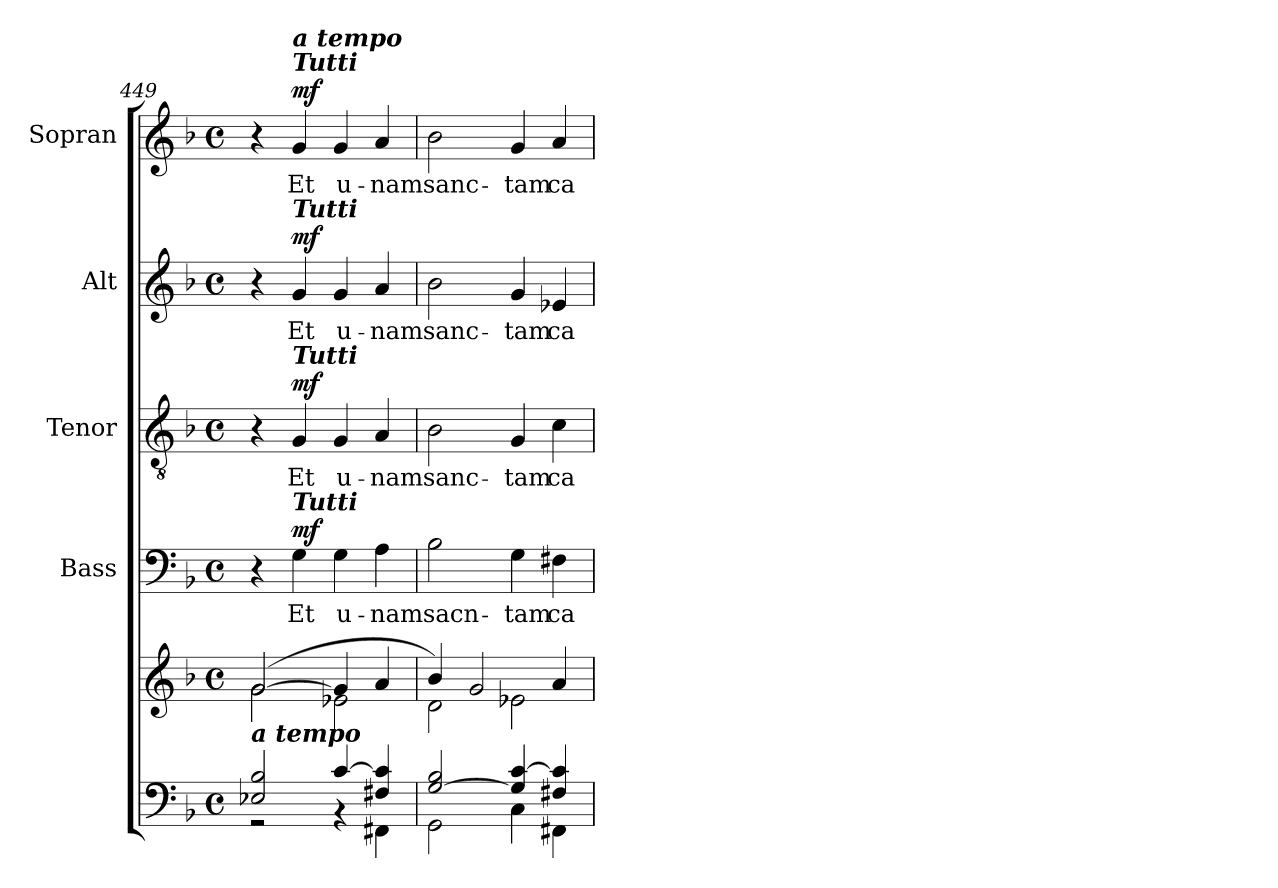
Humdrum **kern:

**kern	**kern	**kern	**text	**dynam	**kern	**text	**dynam	**kern	**text	**dynam	**kern	**text	**dynam
*part5	*part5	*part4	*part4	*part4	*part3	*part3	*part3	*part2	*part2	*part2	*part1	*part1	*part1
*staff6	*staff5	*staff4	*staff4	*staff4	*staff3	*staff3	*staff3	*staff2	*staff2	*staff2	*staff1	*staff1	*staff1
*	*	*I"Bass	*	*	*I"Tenor	*	*	*I"Alt	*	*	*I"Sopran	*	*
*	*	*I'B.	*	*	*I'T.	*	*	*I'A.	*	*	*I'S.	*	*
*clefF4	*clefG2	*clefF4	*	*	*clefGv2	*	*	*clefG2	*	*	*clefG2	*	*
*k[b-]	*k[b-]	*k[b-]	*	*	*k[b-]	*	*	*k[b-]	*	*	*k[b-]	*	*
*F:	*F:	*F:	*	*	*F:	*	*	*F:	*	*	*F:	*	*
*M4/4	*M4/4	*M4/4	*	*	*M4/4	*	*	*M4/4	*	*	*M4/4	*	*
*met(c)	*met(c)	*met(c)	*	*	*met(c)	*	*	*met(c)	*	*	*met(c)	*	*
=449	=449	=449	=449	=449	=449	=449	=449	=449	=449	=449	=449	=449	=449
*^	*^	*	*	*	*	*	*	*	*	*	*	*	*
!	!	!LO:TX:b:Bi:t=a tempo	!	!	!	!	!	!	!	!	!	!	!	!	!
2E-X/ 2B-/	2rAA	([>2g/	2g\	4r	.	.	4r	.	.	4r	.	.	4r	.	.
!	!	!	!	!	!	!	!	!	!	!	!	!	!LO:TX:a:Bi:t=Tutti	!	!
!	!	!	!	!	!	!	!	!	!	!	!	!	!LO:TX:a:Bi:t=a tempo	!	!
!	!	!	!	!	!	!	!	!	!	!LO:TX:a:Bi:t=Tutti	!	!	!	!	!
!	!	!	!	!	!	!	!LO:TX:a:Bi:t=Tutti	!	!	!	!	!	!	!	!
!	!	!	!	!LO:TX:a:Bi:t=Tutti	!	!	!	!	!	!	!	!	!	!	!
!	!	!	!	!	!LO:LY:b	!LO:DY:a	!	!LO:LY:b	!LO:DY:a	!	!LO:LY:b	!LO:DY:a	!	!LO:LY:b	!LO:DY:b
.	.	.	.	4G\	Et	mf	4G/	Et	mf	4g/	Et	mf	4g/	Et	mf
!	!	!	!	!	!LO:LY:b	!	!	!LO:LY:b	!	!	!LO:LY:b	!	!	!LO:LY:b	!
[>4c/	4rAA	4g/]	2e-X\	4G\	u-	.	4G/	u-	.	4g/	u-	.	4g/	u-	.
!	!	!	!	!	!LO:LY:b	!	!	!LO:LY:b	!	!	!LO:LY:b	!	!	!LO:LY:b	!
4F#X/ 4c/]	4FF#X\	4a/	.	4A\	-nam	.	4A/	-nam	.	4a/	-nam	.	4a/	-nam	.
=450	=450	=450	=450	=450	=450	=450	=450	=450	=450	=450	=450	=450	=450	=450	=450
!	!	!	!	!	!LO:LY:b	!	!	!LO:LY:b	!	!	!LO:LY:b	!	!	!LO:LY:b	!
[>2G/ 2B-/	2GG\	4b-/)	2d\	2B-\	sacn-	.	2B-\	sanc-	.	2b-\	sanc-	.	2b-\	sanc-	.
.	.	2g/	.	.	.	.	.	.	.	.	.	.	.	.	.
!	!	!	!	!	!LO:LY:b	!	!	!LO:LY:b	!	!	!LO:LY:b	!	!	!LO:LY:b	!
4G/] [>4c/	4C\	.	2e-X\	4G\	-tam	.	4G/	-tam	.	4g/	-tam	.	4g/	-tam	.
!	!	!	!	!	!LO:LY:b	!	!	!LO:LY:b	!	!	!LO:LY:b	!	!	!LO:LY:b	!
4F#X/ 4c/]	4FF#X\	4a/	.	4F#X\	ca-	.	4c\	ca-	.	4e-X/	ca-	.	4a/	ca-	.
*v	*v	*	*	*	*	*	*	*	*	*	*	*	*	*	*
*	*v	*v	*	*	*	*	*	*	*	*	*	*	*	*
=	=	=	=	=	=	=	=	=	=	=	=	=	=
*-	*-	*-	*-	*-	*-	*-	*-	*-	*-	*-	*-	*-	*-
